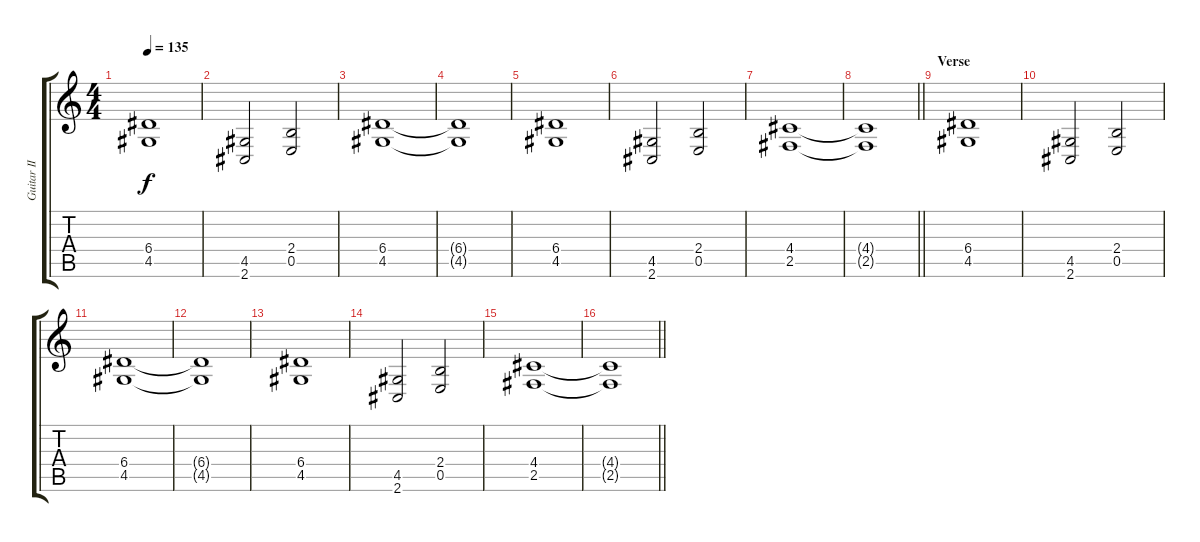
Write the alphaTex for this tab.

\track ("Guitar II" "Guitar II") {instrument distortionguitar}
\staff {score tabs}
\tuning (B3 Gb3 D3 A2 E2 B1) {hide}
\ts (4 4)
\section ("" "")
\tempo 135
\clef g2
\ks c
(6.4 4.5).1{dy f} |
(4.5 2.6).2 (2.4 0.5).2 |
(6.4 4.5).1 |
(6.4{t} 4.5{t}).1 |
(6.4 4.5).1 |
(4.5 2.6).2 (2.4 0.5).2 |
(4.4 2.5).1 |
\barLineRight lightlight
(4.4{t} 2.5{t}).1 |
\section ("" "Verse")
(6.4 4.5).1 |
(4.5 2.6).2 (2.4 0.5).2 |
(6.4 4.5).1 |
(6.4{t} 4.5{t}).1 |
(6.4 4.5).1 |
(4.5 2.6).2 (2.4 0.5).2 |
(4.4 2.5).1 |
\barLineRight lightlight
(4.4{t} 2.5{t}).1
